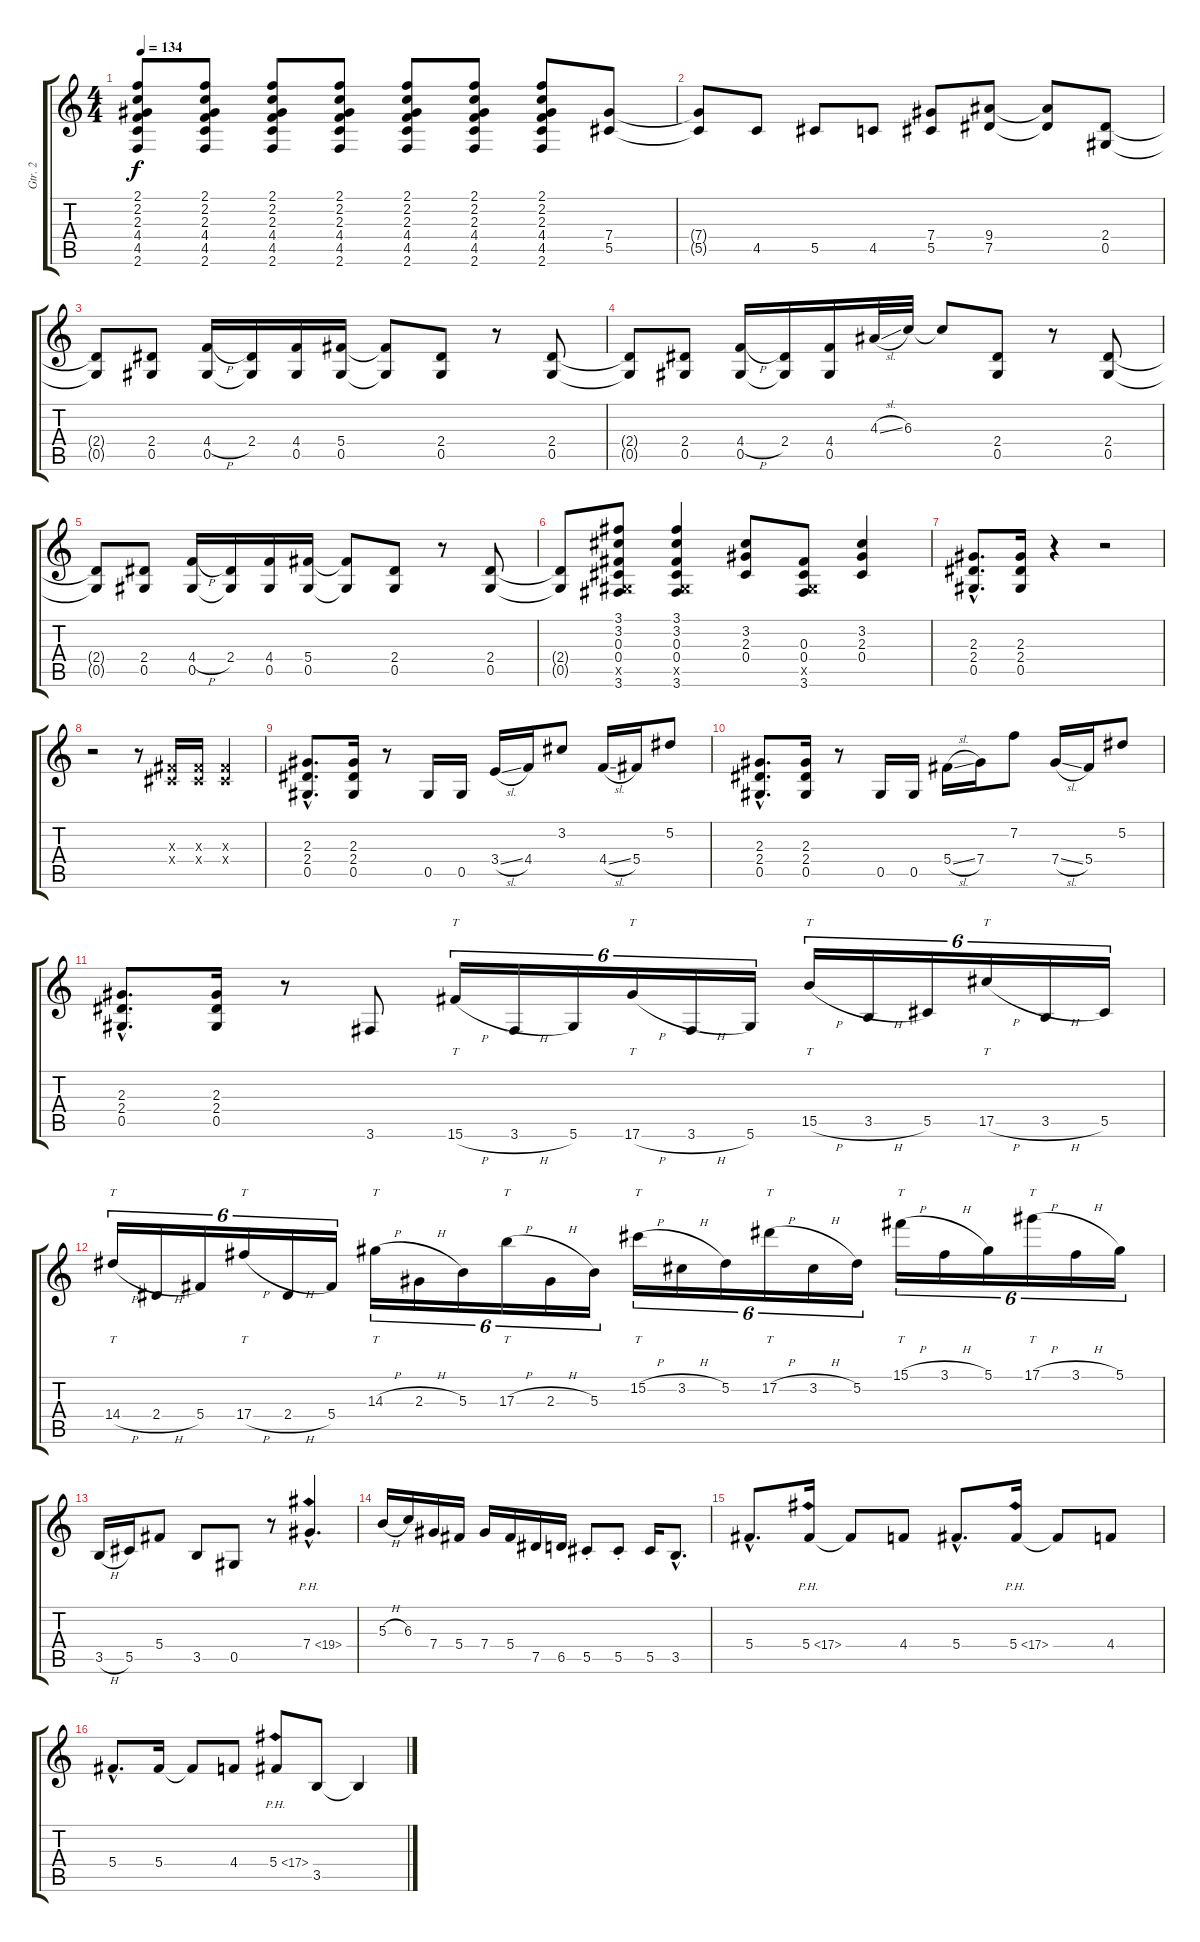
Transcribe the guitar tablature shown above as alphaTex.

\track ("Gtr. 2" "Gtr. 2") {instrument distortionguitar}
\staff {score tabs}
\tuning (Eb4 Bb3 Gb3 Db3 Ab2 Eb2) {hide}
\ts (4 4)
\tempo 134
\clef g2
\ks c
(2.1{t} 2.2{t} 2.3{t} 4.4{t} 4.5{t} 2.6{t}).8{dy f} (2.1 2.2 2.3 4.4 4.5 2.6).8 (2.1 2.2 2.3 4.4 4.5 2.6).8 (2.1 2.2 2.3 4.4 4.5 2.6).8 (2.1 2.2 2.3 4.4 4.5 2.6).8 (2.1 2.2 2.3 4.4 4.5 2.6).8 (2.1 2.2 2.3 4.4 4.5 2.6).8 (7.4 5.5).8 |
(7.4{t} 5.5{t}).8 4.5.8 5.5.8 4.5.8 (7.4 5.5).8 (9.4 7.5).8 (9.4{t} 7.5{t}).8 (2.4 0.5).8 |
(2.4{t} 0.5{t}).8 (2.4 0.5).8 (4.4{h} 0.5).16 (2.4 0.5{t}).16 (4.4 0.5).16 (5.4 0.5).16 (5.4{t} 0.5{t}).8 (2.4 0.5).8 r.8 (2.4 0.5).8 |
(2.4{t} 0.5{t}).8 (2.4 0.5).8 (4.4{h} 0.5).16 (2.4 0.5{t}).16 (4.4 0.5).16 4.3{sl}.32 6.3.32 6.3{t}.8 (2.4 0.5).8 r.8 (2.4 0.5).8 |
(2.4{t} 0.5{t}).8 (2.4 0.5).8 (4.4{h} 0.5).16 (2.4 0.5{t}).16 (4.4 0.5).16 (5.4 0.5).16 (5.4{t} 0.5{t}).8 (2.4 0.5).8 r.8 (2.4 0.5).8 |
(2.4{t} 0.5{t}).8 (3.1 3.2 0.3 0.4 0.5{x} 3.6).8 (3.1 3.2 0.3 0.4 0.5{x} 3.6).4 (3.2 2.3 0.4).8 (0.3 0.4 0.5{x} 3.6).8 (3.2 2.3 0.4).4 |
(2.3{hac} 2.4{hac} 0.5{hac}).8{d} (2.3 2.4 0.5).16 r.4 r.2 |
r.2 r.8 (0.3{x} 0.4{x}).16 (0.3{x} 0.4{x}).16 (0.3{x} 0.4{x}).4 |
(2.3{hac} 2.4{hac} 0.5{hac}).8{d} (2.3 2.4 0.5).16 r.8 0.5.16 0.5.16 3.4{sl}.16 4.4.16 3.2.8 4.4{sl}.16 5.4.16 5.2.8 |
(2.3{hac} 2.4{hac} 0.5{hac}).8{d} (2.3 2.4 0.5).16 r.8 0.5.16 0.5.16 5.4{sl}.16 7.4.16 7.2.8 7.4{sl}.16 5.4.16 5.2.8 |
(2.3{hac} 2.4{hac} 0.5{hac}).8{d} (2.3 2.4 0.5).16 r.8 3.6.8 15.6{h}.16{tt tu (6 4)} 3.6{h}.16{tu (6 4)} 5.6.16{tu (6 4)} 17.6{h}.16{tt tu (6 4)} 3.6{h}.16{tu (6 4)} 5.6.16{tu (6 4)} 15.5{h}.16{tt tu (6 4)} 3.5{h}.16{tu (6 4)} 5.5.16{tu (6 4)} 17.5{h}.16{tt tu (6 4)} 3.5{h}.16{tu (6 4)} 5.5.16{tu (6 4)} |
14.4{h}.16{tt tu (6 4)} 2.4{h}.16{tu (6 4)} 5.4.16{tu (6 4)} 17.4{h}.16{tt tu (6 4)} 2.4{h}.16{tu (6 4)} 5.4.16{tu (6 4)} 14.3{h}.16{tt tu (6 4)} 2.3{h}.16{tu (6 4)} 5.3.16{tu (6 4)} 17.3{h}.16{tt tu (6 4)} 2.3{h}.16{tu (6 4)} 5.3.16{tu (6 4)} 15.2{h}.16{tt tu (6 4)} 3.2{h}.16{tu (6 4)} 5.2.16{tu (6 4)} 17.2{h}.16{tt tu (6 4)} 3.2{h}.16{tu (6 4)} 5.2.16{tu (6 4)} 15.1{h}.16{tt tu (6 4)} 3.1{h}.16{tu (6 4)} 5.1.16{tu (6 4)} 17.1{h}.16{tt tu (6 4)} 3.1{h}.16{tu (6 4)} 5.1.16{tu (6 4)} |
3.5{h}.16 5.5.16 5.4.8 3.5.8 0.5.8 r.8 7.4{ph 12 hac}.4{d} |
5.3{h}.16 6.3.16 7.4.16 5.4.16 7.4.16 5.4.16 7.5.16 6.5.16 5.5{st}.8 5.5{st}.8 5.5.16 3.5{hac}.8{d} |
5.4{hac}.8{d} 5.4{ph 12}.16 5.4{t}.8 4.4.8 5.4{hac}.8{d} 5.4{ph 12}.16 5.4{t}.8 4.4.8 |
5.4{hac}.8{d} 5.4.16 5.4{t}.8 4.4.8 5.4{ph 12}.8 3.5.8 3.5{t}.4
